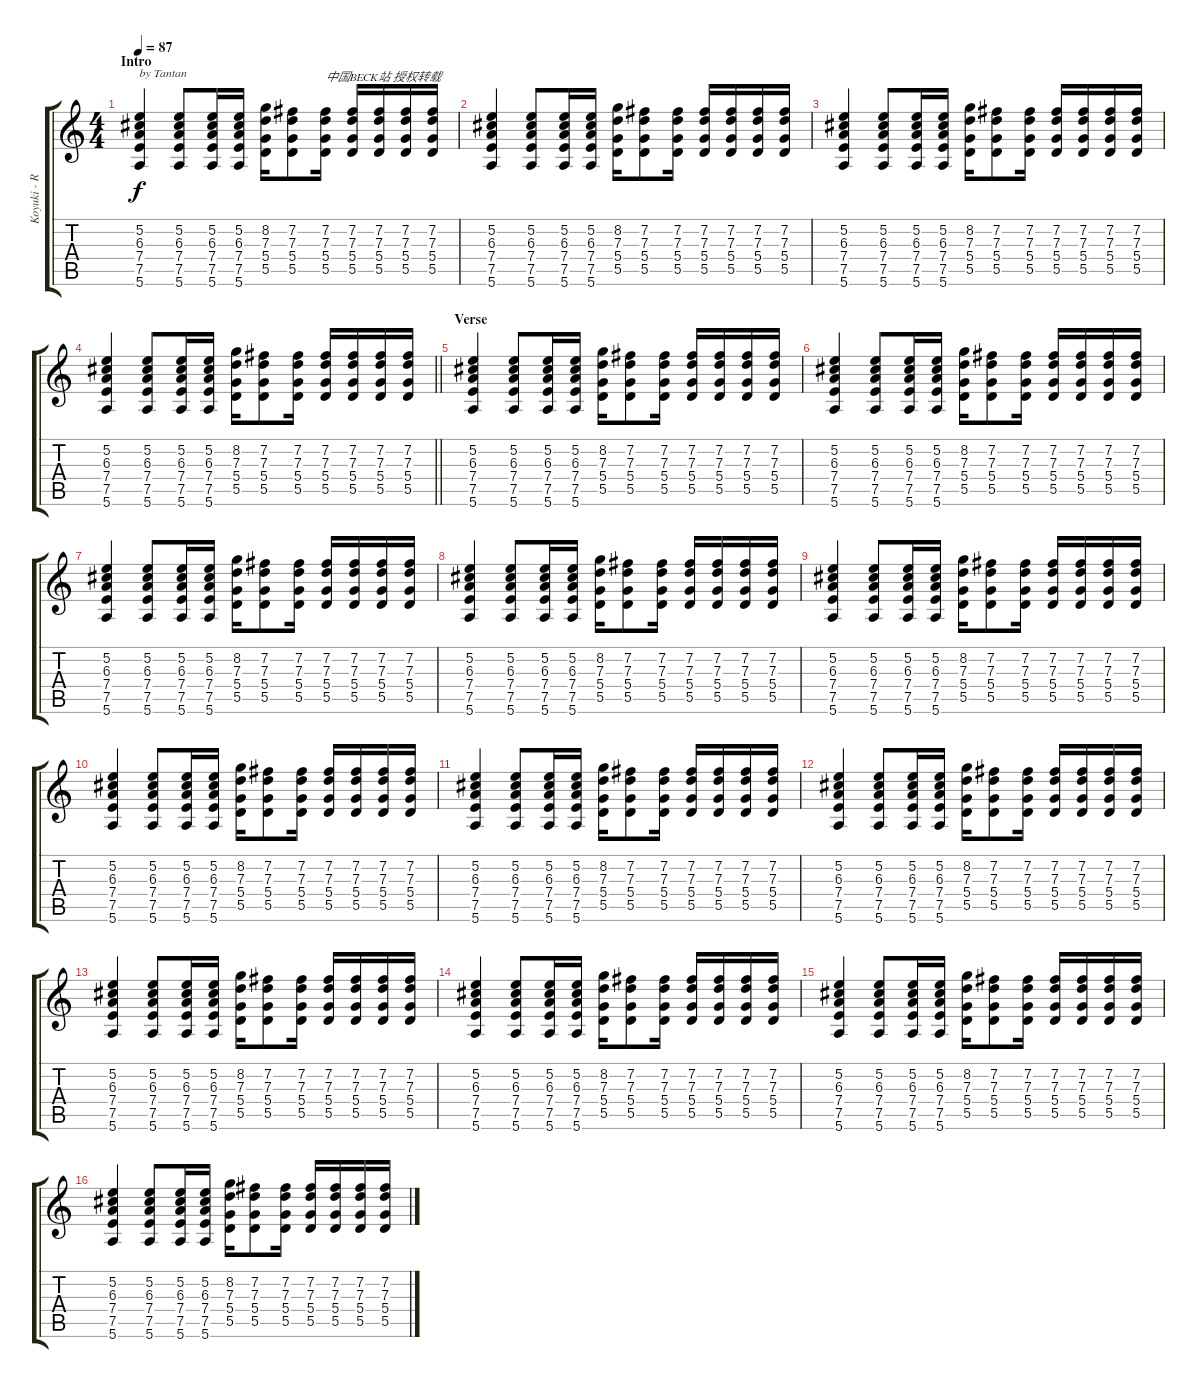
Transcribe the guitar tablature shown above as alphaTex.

\track ("Koyuki - Rhythm Guitar" "Koyuki - R") {instrument electricguitarjazz}
\staff {score tabs}
\tuning (E4 B3 G3 D3 A2 E2) {hide}
\ts (4 4)
\section ("" "Intro")
\tempo 87
\clef g2
\ks c
(5.2 6.3 7.4 7.5 5.6).4{txt "by Tantan" dy f instrument electricguitarjazz} (5.2 6.3 7.4 7.5 5.6).8 (5.2 6.3 7.4 7.5 5.6).16 (5.2 6.3 7.4 7.5 5.6).16 (8.2 7.3 5.4 5.5).16 (7.2 7.3 5.4 5.5).8 (7.2 7.3 5.4 5.5).16{txt "中国BECK站 授权转载"} (7.2 7.3 5.4 5.5).16 (7.2 7.3 5.4 5.5).16 (7.2 7.3 5.4 5.5).16 (7.2 7.3 5.4 5.5).16 |
(5.2 6.3 7.4 7.5 5.6).4 (5.2 6.3 7.4 7.5 5.6).8 (5.2 6.3 7.4 7.5 5.6).16 (5.2 6.3 7.4 7.5 5.6).16 (8.2 7.3 5.4 5.5).16 (7.2 7.3 5.4 5.5).8 (7.2 7.3 5.4 5.5).16 (7.2 7.3 5.4 5.5).16 (7.2 7.3 5.4 5.5).16 (7.2 7.3 5.4 5.5).16 (7.2 7.3 5.4 5.5).16 |
(5.2 6.3 7.4 7.5 5.6).4 (5.2 6.3 7.4 7.5 5.6).8 (5.2 6.3 7.4 7.5 5.6).16 (5.2 6.3 7.4 7.5 5.6).16 (8.2 7.3 5.4 5.5).16 (7.2 7.3 5.4 5.5).8 (7.2 7.3 5.4 5.5).16 (7.2 7.3 5.4 5.5).16 (7.2 7.3 5.4 5.5).16 (7.2 7.3 5.4 5.5).16 (7.2 7.3 5.4 5.5).16 |
\barLineRight lightlight
(5.2 6.3 7.4 7.5 5.6).4 (5.2 6.3 7.4 7.5 5.6).8 (5.2 6.3 7.4 7.5 5.6).16 (5.2 6.3 7.4 7.5 5.6).16 (8.2 7.3 5.4 5.5).16 (7.2 7.3 5.4 5.5).8 (7.2 7.3 5.4 5.5).16 (7.2 7.3 5.4 5.5).16 (7.2 7.3 5.4 5.5).16 (7.2 7.3 5.4 5.5).16 (7.2 7.3 5.4 5.5).16 |
\section ("" "Verse")
(5.2 6.3 7.4 7.5 5.6).4 (5.2 6.3 7.4 7.5 5.6).8 (5.2 6.3 7.4 7.5 5.6).16 (5.2 6.3 7.4 7.5 5.6).16 (8.2 7.3 5.4 5.5).16 (7.2 7.3 5.4 5.5).8 (7.2 7.3 5.4 5.5).16 (7.2 7.3 5.4 5.5).16 (7.2 7.3 5.4 5.5).16 (7.2 7.3 5.4 5.5).16 (7.2 7.3 5.4 5.5).16 |
(5.2 6.3 7.4 7.5 5.6).4 (5.2 6.3 7.4 7.5 5.6).8 (5.2 6.3 7.4 7.5 5.6).16 (5.2 6.3 7.4 7.5 5.6).16 (8.2 7.3 5.4 5.5).16 (7.2 7.3 5.4 5.5).8 (7.2 7.3 5.4 5.5).16 (7.2 7.3 5.4 5.5).16 (7.2 7.3 5.4 5.5).16 (7.2 7.3 5.4 5.5).16 (7.2 7.3 5.4 5.5).16 |
(5.2 6.3 7.4 7.5 5.6).4 (5.2 6.3 7.4 7.5 5.6).8 (5.2 6.3 7.4 7.5 5.6).16 (5.2 6.3 7.4 7.5 5.6).16 (8.2 7.3 5.4 5.5).16 (7.2 7.3 5.4 5.5).8 (7.2 7.3 5.4 5.5).16 (7.2 7.3 5.4 5.5).16 (7.2 7.3 5.4 5.5).16 (7.2 7.3 5.4 5.5).16 (7.2 7.3 5.4 5.5).16 |
(5.2 6.3 7.4 7.5 5.6).4 (5.2 6.3 7.4 7.5 5.6).8 (5.2 6.3 7.4 7.5 5.6).16 (5.2 6.3 7.4 7.5 5.6).16 (8.2 7.3 5.4 5.5).16 (7.2 7.3 5.4 5.5).8 (7.2 7.3 5.4 5.5).16 (7.2 7.3 5.4 5.5).16 (7.2 7.3 5.4 5.5).16 (7.2 7.3 5.4 5.5).16 (7.2 7.3 5.4 5.5).16 |
(5.2 6.3 7.4 7.5 5.6).4 (5.2 6.3 7.4 7.5 5.6).8 (5.2 6.3 7.4 7.5 5.6).16 (5.2 6.3 7.4 7.5 5.6).16 (8.2 7.3 5.4 5.5).16 (7.2 7.3 5.4 5.5).8 (7.2 7.3 5.4 5.5).16 (7.2 7.3 5.4 5.5).16 (7.2 7.3 5.4 5.5).16 (7.2 7.3 5.4 5.5).16 (7.2 7.3 5.4 5.5).16 |
(5.2 6.3 7.4 7.5 5.6).4 (5.2 6.3 7.4 7.5 5.6).8 (5.2 6.3 7.4 7.5 5.6).16 (5.2 6.3 7.4 7.5 5.6).16 (8.2 7.3 5.4 5.5).16 (7.2 7.3 5.4 5.5).8 (7.2 7.3 5.4 5.5).16 (7.2 7.3 5.4 5.5).16 (7.2 7.3 5.4 5.5).16 (7.2 7.3 5.4 5.5).16 (7.2 7.3 5.4 5.5).16 |
(5.2 6.3 7.4 7.5 5.6).4 (5.2 6.3 7.4 7.5 5.6).8 (5.2 6.3 7.4 7.5 5.6).16 (5.2 6.3 7.4 7.5 5.6).16 (8.2 7.3 5.4 5.5).16 (7.2 7.3 5.4 5.5).8 (7.2 7.3 5.4 5.5).16 (7.2 7.3 5.4 5.5).16 (7.2 7.3 5.4 5.5).16 (7.2 7.3 5.4 5.5).16 (7.2 7.3 5.4 5.5).16 |
(5.2 6.3 7.4 7.5 5.6).4 (5.2 6.3 7.4 7.5 5.6).8 (5.2 6.3 7.4 7.5 5.6).16 (5.2 6.3 7.4 7.5 5.6).16 (8.2 7.3 5.4 5.5).16 (7.2 7.3 5.4 5.5).8 (7.2 7.3 5.4 5.5).16 (7.2 7.3 5.4 5.5).16 (7.2 7.3 5.4 5.5).16 (7.2 7.3 5.4 5.5).16 (7.2 7.3 5.4 5.5).16 |
(5.2 6.3 7.4 7.5 5.6).4 (5.2 6.3 7.4 7.5 5.6).8 (5.2 6.3 7.4 7.5 5.6).16 (5.2 6.3 7.4 7.5 5.6).16 (8.2 7.3 5.4 5.5).16 (7.2 7.3 5.4 5.5).8 (7.2 7.3 5.4 5.5).16 (7.2 7.3 5.4 5.5).16 (7.2 7.3 5.4 5.5).16 (7.2 7.3 5.4 5.5).16 (7.2 7.3 5.4 5.5).16 |
(5.2 6.3 7.4 7.5 5.6).4 (5.2 6.3 7.4 7.5 5.6).8 (5.2 6.3 7.4 7.5 5.6).16 (5.2 6.3 7.4 7.5 5.6).16 (8.2 7.3 5.4 5.5).16 (7.2 7.3 5.4 5.5).8 (7.2 7.3 5.4 5.5).16 (7.2 7.3 5.4 5.5).16 (7.2 7.3 5.4 5.5).16 (7.2 7.3 5.4 5.5).16 (7.2 7.3 5.4 5.5).16 |
(5.2 6.3 7.4 7.5 5.6).4 (5.2 6.3 7.4 7.5 5.6).8 (5.2 6.3 7.4 7.5 5.6).16 (5.2 6.3 7.4 7.5 5.6).16 (8.2 7.3 5.4 5.5).16 (7.2 7.3 5.4 5.5).8 (7.2 7.3 5.4 5.5).16 (7.2 7.3 5.4 5.5).16 (7.2 7.3 5.4 5.5).16 (7.2 7.3 5.4 5.5).16 (7.2 7.3 5.4 5.5).16 |
(5.2 6.3 7.4 7.5 5.6).4 (5.2 6.3 7.4 7.5 5.6).8 (5.2 6.3 7.4 7.5 5.6).16 (5.2 6.3 7.4 7.5 5.6).16 (8.2 7.3 5.4 5.5).16 (7.2 7.3 5.4 5.5).8 (7.2 7.3 5.4 5.5).16 (7.2 7.3 5.4 5.5).16 (7.2 7.3 5.4 5.5).16 (7.2 7.3 5.4 5.5).16 (7.2 7.3 5.4 5.5).16
